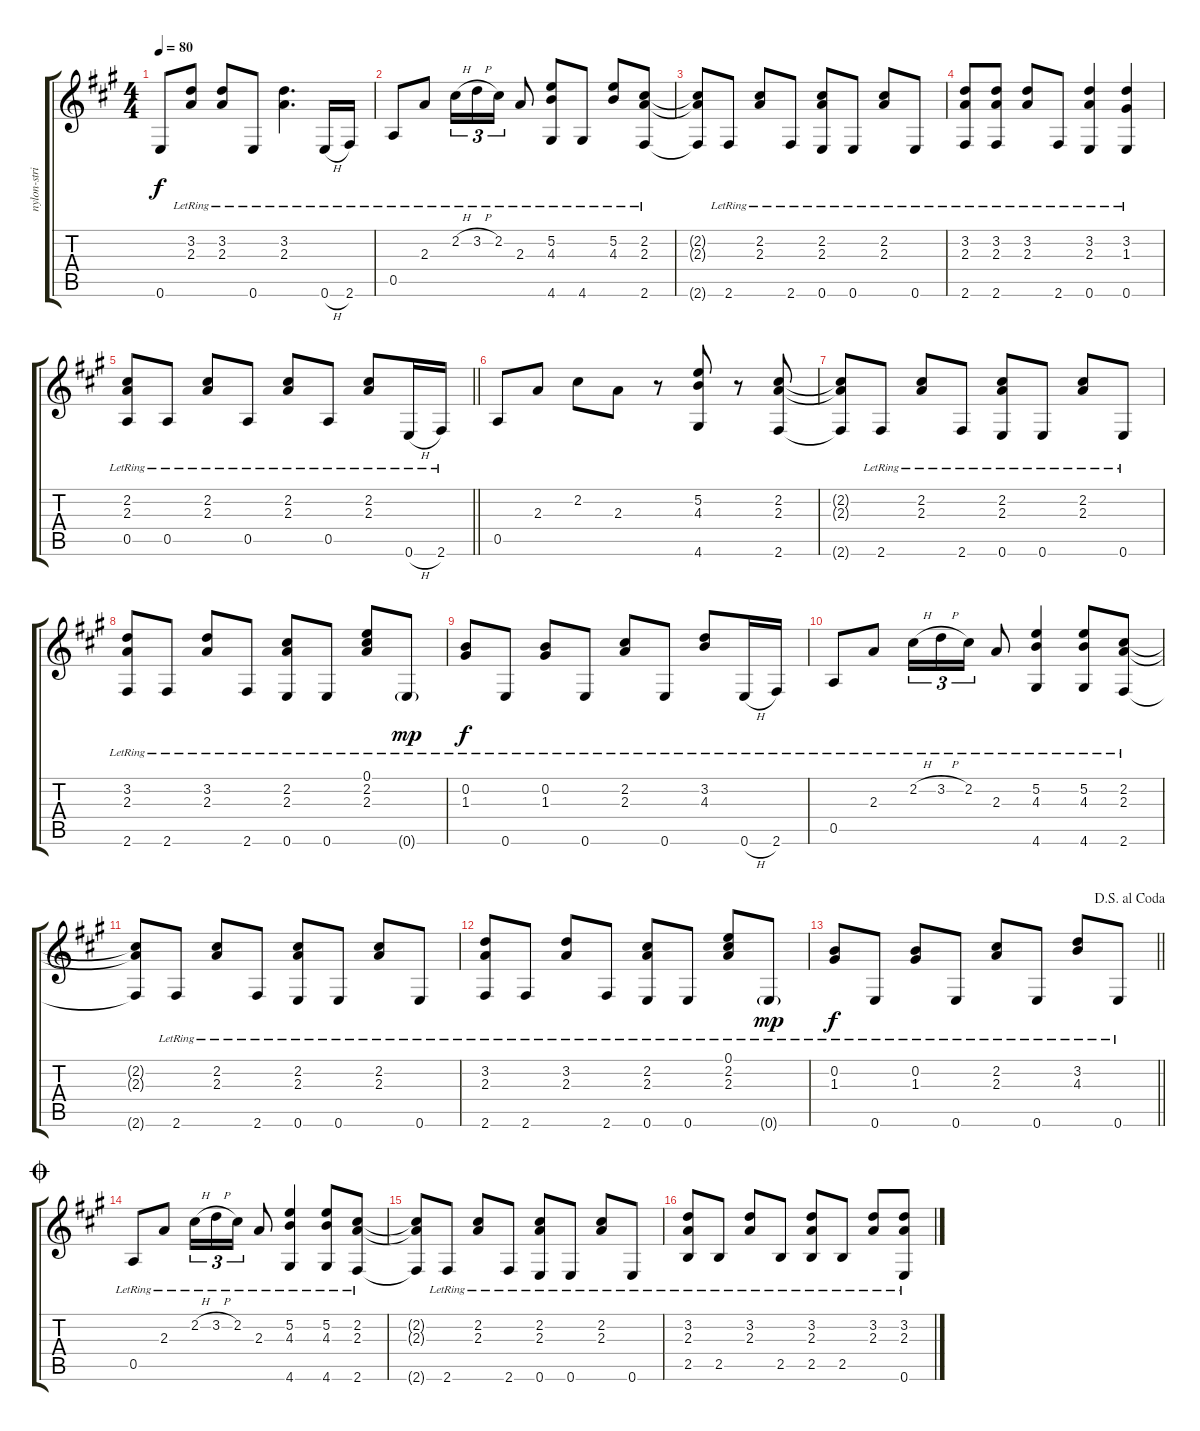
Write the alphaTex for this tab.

\track ("nylon-string acous." "nylon-stri") {instrument acousticguitarnylon}
\staff {score tabs}
\tuning (E4 B3 G3 D3 A2 E2) {hide}
\ts (4 4)
\tempo 80
\clef g2
\ks a
0.6{t}.8{dy f} (3.2{lr} 2.3{lr}).8 (3.2{lr} 2.3{lr}).8 0.6{lr}.8 (3.2{lr} 2.3{lr}).4{d} 0.6{h lr}.16 2.6{lr}.16 |
0.5{lr}.8 2.3{lr}.8 2.2{h lr}.16{tu (3 2)} 3.2{h lr}.16{tu (3 2)} 2.2{lr}.16{tu (3 2)} 2.3{lr}.8 (5.2{lr} 4.3{lr} 4.6{lr}).8 4.6{lr}.8 (5.2{lr} 4.3{lr}).8 (2.2{lr} 2.3{lr} 2.6{lr}).8 |
(2.2{t} 2.3{t} 2.6{t}).8 2.6{lr}.8 (2.2{lr} 2.3{lr}).8 2.6{lr}.8 (2.2{lr} 2.3{lr} 0.6{lr}).8 0.6{lr}.8 (2.2{lr} 2.3{lr}).8 0.6{lr}.8 |
(3.2{lr} 2.3{lr} 2.6{lr}).8 (3.2{lr} 2.3{lr} 2.6{lr}).8 (3.2{lr} 2.3{lr}).8 2.6{lr}.8 (3.2{lr} 2.3{lr} 0.6{lr}).4 (3.2{lr} 1.3{lr} 0.6{lr}).4 |
\barLineRight lightlight
(2.2{lr} 2.3{lr} 0.5{lr}).8 0.5{lr}.8 (2.2{lr} 2.3{lr}).8 0.5{lr}.8 (2.2{lr} 2.3{lr}).8 0.5{lr}.8 (2.2{lr} 2.3{lr}).8 0.6{h lr}.16 2.6{lr}.16 |
0.5.8 2.3.8 2.2.8 2.3.8 r.8 (5.2 4.3 4.6).8 r.8 (2.2 2.3 2.6).8 |
(2.2{t} 2.3{t} 2.6{t}).8 2.6{lr}.8 (2.2{lr} 2.3{lr}).8 2.6{lr}.8 (2.2{lr} 2.3{lr} 0.6{lr}).8 0.6{lr}.8 (2.2{lr} 2.3{lr}).8 0.6{lr}.8 |
(3.2{lr} 2.3{lr} 2.6{lr}).8 2.6{lr}.8 (3.2{lr} 2.3{lr}).8 2.6{lr}.8 (2.2{lr} 2.3{lr} 0.6{lr}).8 0.6{lr}.8 (0.1{lr} 2.2{lr} 2.3{lr}).8 0.6{g lr}.8{dy mp} |
(0.2{lr} 1.3{lr}).8{dy f} 0.6{lr}.8 (0.2{lr} 1.3{lr}).8 0.6{lr}.8 (2.2{lr} 2.3{lr}).8 0.6{lr}.8 (3.2{lr} 4.3{lr}).8 0.6{h lr}.16 2.6{lr}.16 |
0.5{lr}.8 2.3{lr}.8 2.2{h lr}.16{tu (3 2)} 3.2{h lr}.16{tu (3 2)} 2.2{lr}.16{tu (3 2)} 2.3{lr}.8 (5.2{lr} 4.3{lr} 4.6{lr}).4 (5.2{lr} 4.3{lr} 4.6{lr}).8 (2.2{lr} 2.3{lr} 2.6{lr}).8 |
(2.2{t} 2.3{t} 2.6{t}).8 2.6{lr}.8 (2.2{lr} 2.3{lr}).8 2.6{lr}.8 (2.2{lr} 2.3{lr} 0.6{lr}).8 0.6{lr}.8 (2.2{lr} 2.3{lr}).8 0.6{lr}.8 |
(3.2{lr} 2.3{lr} 2.6{lr}).8 2.6{lr}.8 (3.2{lr} 2.3{lr}).8 2.6{lr}.8 (2.2{lr} 2.3{lr} 0.6{lr}).8 0.6{lr}.8 (0.1{lr} 2.2{lr} 2.3{lr}).8 0.6{g lr}.8{dy mp} |
\jump dalsegnoalcoda
\barLineRight lightlight
(0.2{lr} 1.3{lr}).8{dy f} 0.6{lr}.8 (0.2{lr} 1.3{lr}).8 0.6{lr}.8 (2.2{lr} 2.3{lr}).8 0.6{lr}.8 (3.2{lr} 4.3{lr}).8 0.6{lr}.8 |
\jump coda
0.5{lr}.8 2.3{lr}.8 2.2{h lr}.16{tu (3 2)} 3.2{h lr}.16{tu (3 2)} 2.2{lr}.16{tu (3 2)} 2.3{lr}.8 (5.2{lr} 4.3{lr} 4.6{lr}).4 (5.2{lr} 4.3{lr} 4.6{lr}).8 (2.2{lr} 2.3{lr} 2.6{lr}).8 |
(2.2{t} 2.3{t} 2.6{t}).8 2.6{lr}.8 (2.2{lr} 2.3{lr}).8 2.6{lr}.8 (2.2{lr} 2.3{lr} 0.6{lr}).8 0.6{lr}.8 (2.2{lr} 2.3{lr}).8 0.6{lr}.8 |
(3.2{lr} 2.3{lr} 2.5{lr}).8 2.5{lr}.8 (3.2{lr} 2.3{lr}).8 2.5{lr}.8 (3.2{lr} 2.3{lr} 2.5{lr}).8 2.5{lr}.8 (3.2{lr} 2.3{lr}).8 (3.2{lr} 2.3{lr} 0.6{lr}).8
